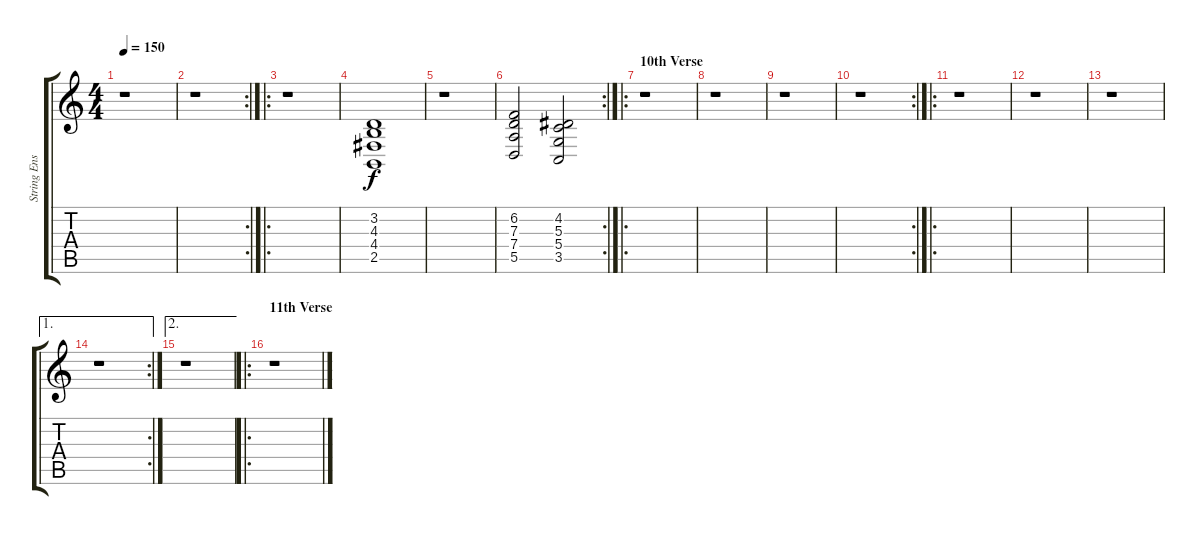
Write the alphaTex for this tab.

\track ("String Ensemble I" "String Ens") {instrument stringensemble1}
\staff {score tabs}
\tuning (E4 B3 G3 D3 A2 E2) {hide}
\ts (4 4)
\tempo 150
\clef g2
\ks c
r.1{dy f} |
\rc 2
r.1 |
\ro
r.1 |
(3.2 4.3 4.4 2.5).1 |
r.1 |
\rc 2
(6.2 7.3 7.4 5.5).2 (4.2 5.3 5.4 3.5).2 |
\ro
\section ("" "10th Verse")
r.1 |
r.1 |
r.1 |
\rc 2
r.1 |
\ro
r.1 |
r.1 |
r.1 |
\ae 1
\rc 2
r.1 |
\ae 2
r.1 |
\ro
\section ("" "11th Verse")
r.1
